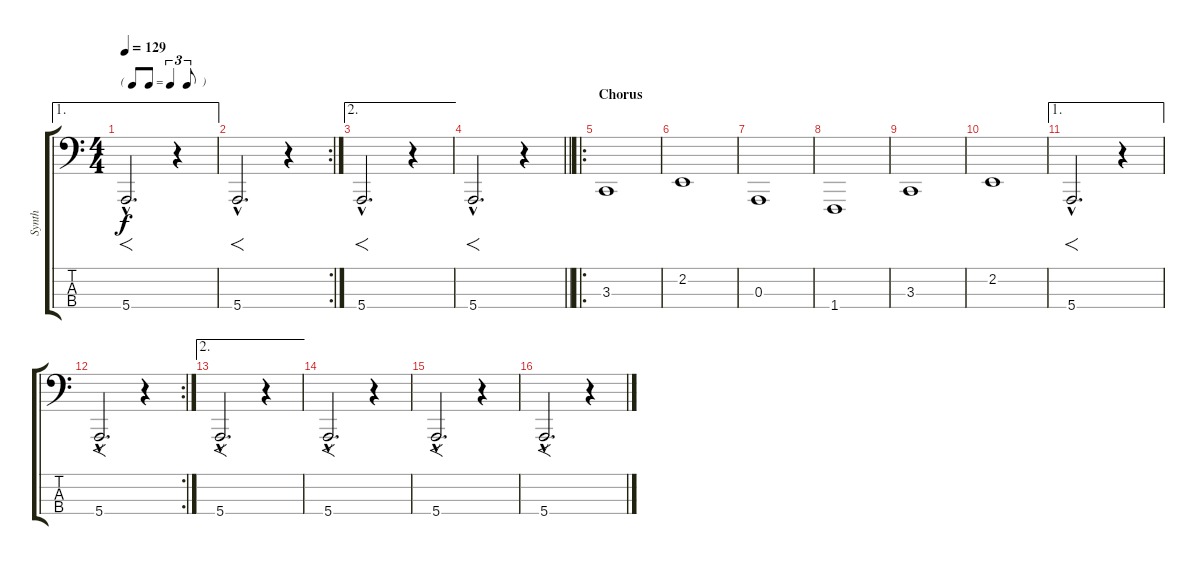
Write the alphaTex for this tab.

\track ("Synth" "Synth") {instrument lead8bassandlead}
\staff {score tabs}
\tuning (G2 D2 A1 E1) {hide}
\ae 1
\ts (4 4)
\tf triplet8th
\tempo 129
\clef f4
\ks c
5.4{hac}.2{f d dy f} r.4 |
\rc 2
5.4{hac}.2{f d} r.4 |
\ae 2
5.4{hac}.2{f d} r.4 |
\barLineRight lightlight
5.4{hac}.2{f d} r.4 |
\ro
\section ("" "Chorus")
3.3.1 |
2.2.1 |
0.3.1 |
1.4.1 |
3.3.1 |
2.2.1 |
\ae 1
5.4{hac}.2{f d} r.4 |
\rc 2
5.4{hac}.2{f d} r.4 |
\ae 2
5.4{hac}.2{f d} r.4 |
5.4{hac}.2{f d} r.4 |
5.4{hac}.2{f d} r.4 |
5.4{hac}.2{f d} r.4
